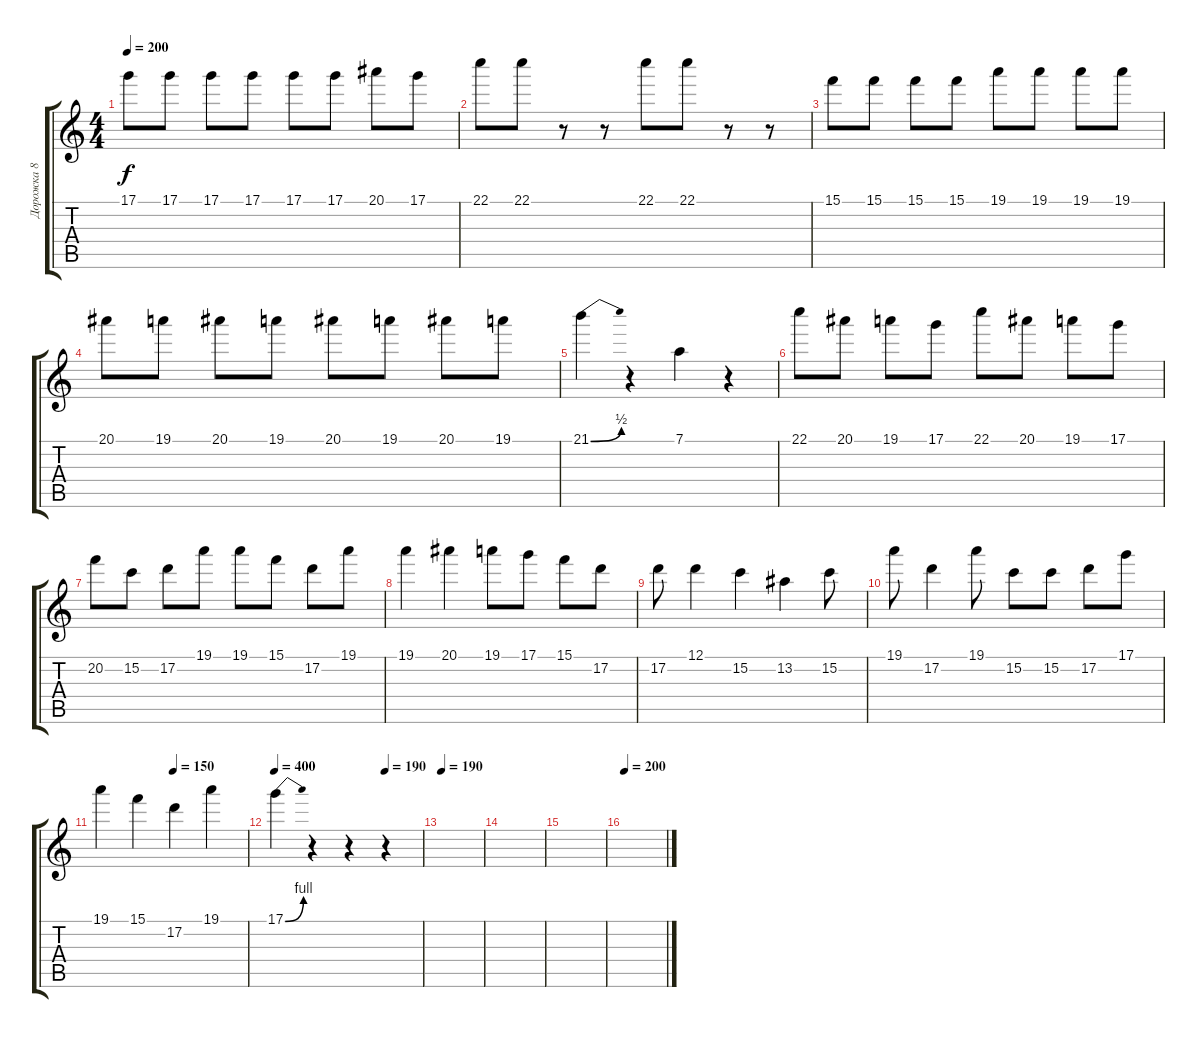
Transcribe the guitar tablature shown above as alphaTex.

\track ("Дорожка 8" "Дорожка 8") {instrument overdrivenguitar}
\staff {score tabs}
\tuning (D4 A3 F3 C3 G2 D2) {hide}
\ts (4 4)
\tempo 200
\clef g2
\ks c
17.1.8{dy f} 17.1.8 17.1.8 17.1.8 17.1.8 17.1.8 20.1.8 17.1.8 |
22.1.8 22.1.8 r.8 r.8 22.1.8 22.1.8 r.8 r.8 |
15.1.8 15.1.8 15.1.8 15.1.8 19.1.8 19.1.8 19.1.8 19.1.8 |
20.1.8 19.1.8 20.1.8 19.1.8 20.1.8 19.1.8 20.1.8 19.1.8 |
21.1{be (bend 0 0 60 2)}.4 r.4 7.1.4 r.4 |
22.1.8 20.1.8 19.1.8 17.1.8 22.1.8 20.1.8 19.1.8 17.1.8 |
20.2.8 15.2.8 17.2.8 19.1.8 19.1.8 15.1.8 17.2.8 19.1.8 |
19.1.4 20.1.4 19.1.8 17.1.8 15.1.8 17.2.8 |
17.2.8 12.1.4 15.2.4 13.2.4 15.2.8 |
19.1.8 17.2.4 19.1.8 15.2.8 15.2.8 17.2.8 17.1.8 |
\tempo (150 0.5)
19.1.4 15.1.4 17.2.4 19.1.4 |
\tempo 400
\tempo (190 0.75)
17.1{be (bend 0 0 60 4)}.4 r.4 r.4 r.4 |
\tempo 190
|
|
|
\tempo 200
